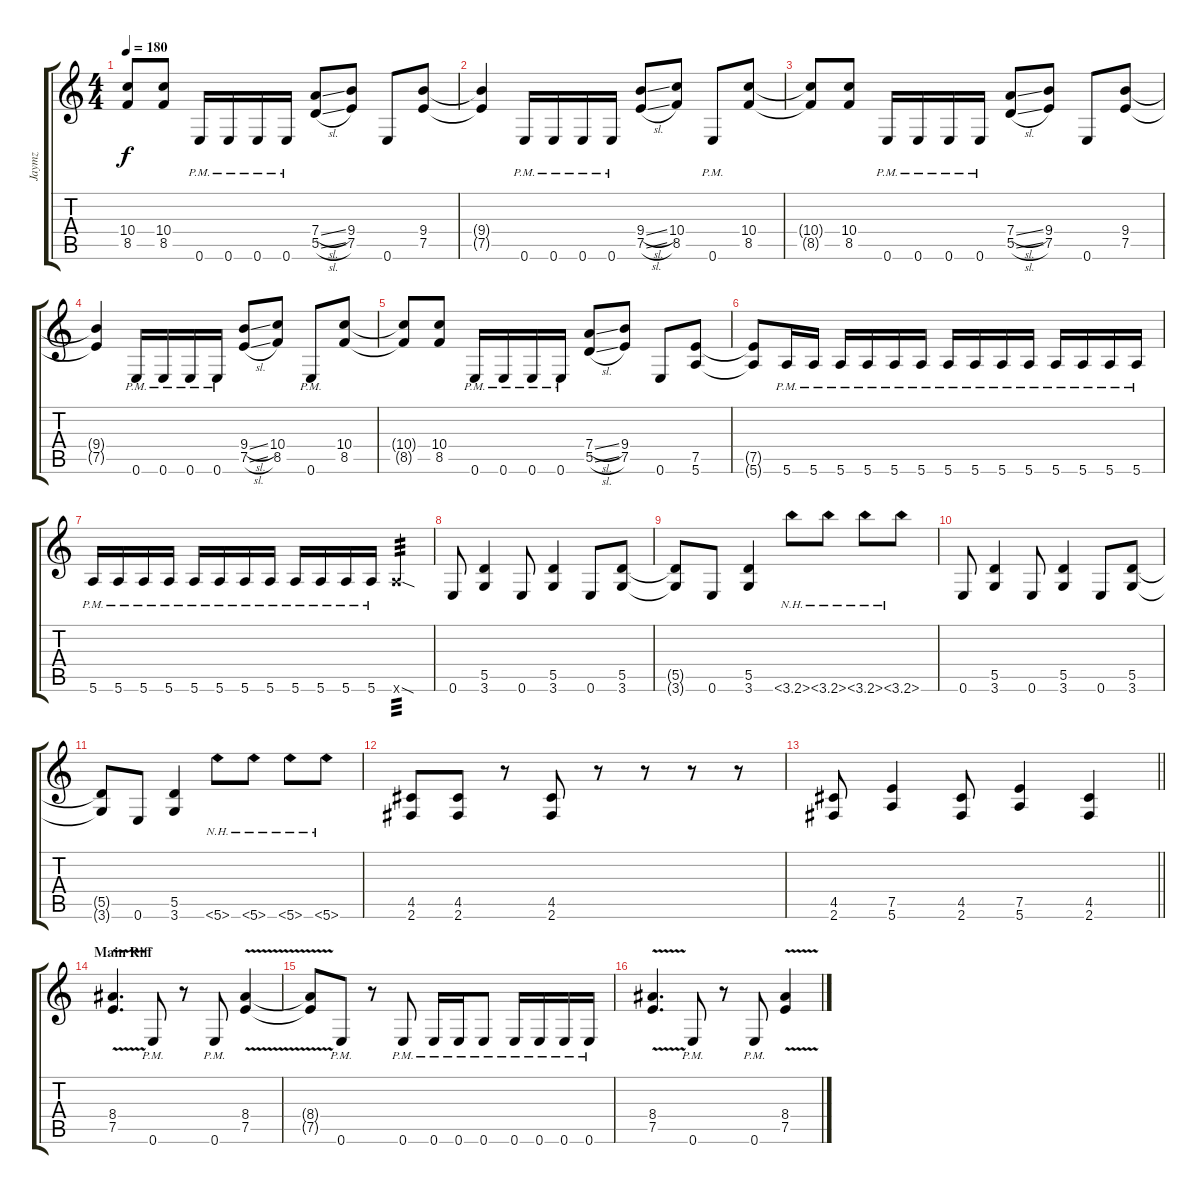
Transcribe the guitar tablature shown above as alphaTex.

\track ("Jaymz" "Jaymz") {instrument distortionguitar}
\staff {score tabs}
\tuning (E4 B3 G3 D3 A2 E2) {hide}
\ts (4 4)
\tempo 180
\clef g2
\ks c
(10.4{t} 8.5{t}).8{dy f} (10.4 8.5).8 0.6{pm}.16 0.6{pm}.16 0.6{pm}.16 0.6{pm}.16 (7.4{sl} 5.5{sl}).8 (9.4 7.5).8 0.6.8 (9.4 7.5).8 |
(9.4{t} 7.5{t}).4 0.6{pm}.16 0.6{pm}.16 0.6{pm}.16 0.6{pm}.16 (9.4{sl} 7.5{sl}).8 (10.4 8.5).8 0.6{pm}.8 (10.4 8.5).8 |
(10.4{t} 8.5{t}).8 (10.4 8.5).8 0.6{pm}.16 0.6{pm}.16 0.6{pm}.16 0.6{pm}.16 (7.4{sl} 5.5{sl}).8 (9.4 7.5).8 0.6.8 (9.4 7.5).8 |
(9.4{t} 7.5{t}).4 0.6{pm}.16 0.6{pm}.16 0.6{pm}.16 0.6{pm}.16 (9.4{sl} 7.5{sl}).8 (10.4 8.5).8 0.6{pm}.8 (10.4 8.5).8 |
(10.4{t} 8.5{t}).8 (10.4 8.5).8 0.6{pm}.16 0.6{pm}.16 0.6{pm}.16 0.6{pm}.16 (7.4{sl} 5.5{sl}).8 (9.4 7.5).8 0.6.8 (7.5 5.6).8 |
(7.5{t} 5.6{t}).8 5.6{pm}.16 5.6{pm}.16 5.6{pm}.16 5.6{pm}.16 5.6{pm}.16 5.6{pm}.16 5.6{pm}.16 5.6{pm}.16 5.6{pm}.16 5.6{pm}.16 5.6{pm}.16 5.6{pm}.16 5.6{pm}.16 5.6{pm}.16 |
5.6{pm}.16 5.6{pm}.16 5.6{pm}.16 5.6{pm}.16 5.6{pm}.16 5.6{pm}.16 5.6{pm}.16 5.6{pm}.16 5.6{pm}.16 5.6{pm}.16 5.6{pm}.16 5.6{pm}.16 5.6{sod x}.4{tp 3} |
0.6.8 (5.5 3.6).4 0.6.8 (5.5 3.6).4 0.6.8 (5.5 3.6).8 |
(5.5{t} 3.6{t}).8 0.6.8 (5.5 3.6).4 3.6{nh}.8 3.6{nh}.8 3.6{nh}.8 3.6{nh}.8 |
0.6.8 (5.5 3.6).4 0.6.8 (5.5 3.6).4 0.6.8 (5.5 3.6).8 |
(5.5{t} 3.6{t}).8 0.6.8 (5.5 3.6).4 5.6{nh}.8 5.6{nh}.8 5.6{nh}.8 5.6{nh}.8 |
(4.5 2.6).8 (4.5 2.6).8 r.8 (4.5 2.6).8 r.8 r.8 r.8 r.8 |
\barLineRight lightlight
(4.5 2.6).8 (7.5 5.6).4 (4.5 2.6).8 (7.5 5.6).4 (4.5 2.6).4 |
\section ("" "Main Riff")
(8.4{v} 7.5).4{d} 0.6{pm}.8 r.8 0.6{pm}.8 (8.4{v} 7.5{v}).4 |
(8.4{t} 7.5{t}).8 0.6{pm}.8 r.8 0.6{pm}.8 0.6{pm}.16 0.6{pm}.16 0.6{pm}.8 0.6{pm}.16 0.6{pm}.16 0.6{pm}.16 0.6{pm}.16 |
(8.4{v} 7.5).4{d} 0.6{pm}.8 r.8 0.6{pm}.8 (8.4{v} 7.5{v}).4
